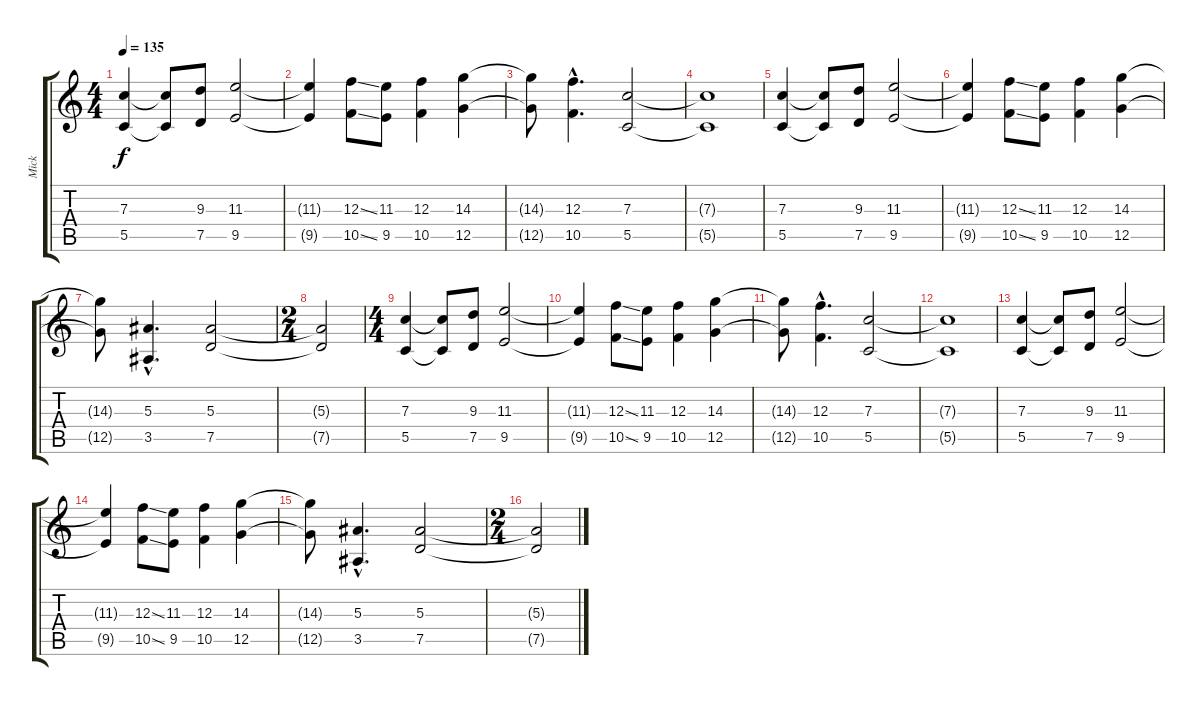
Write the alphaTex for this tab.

\track ("Mick" "Mick") {instrument distortionguitar}
\staff {score tabs}
\tuning (D4 A3 F3 C3 G2 C2) {hide}
\ts (4 4)
\tempo 135
\clef g2
\ks c
(7.3 5.5).4{dy f} (7.3{t} 5.5{t}).8 (9.3 7.5).8 (11.3 9.5).2 |
(11.3{t} 9.5{t}).4 (12.3{ss} 10.5{ss}).8 (11.3 9.5).8 (12.3 10.5).4 (14.3 12.5).4 |
(14.3{t} 12.5{t}).8 (12.3{hac} 10.5{hac}).4{d} (7.3 5.5).2 |
(7.3{t} 5.5{t}).1 |
(7.3 5.5).4 (7.3{t} 5.5{t}).8 (9.3 7.5).8 (11.3 9.5).2 |
(11.3{t} 9.5{t}).4 (12.3{ss} 10.5{ss}).8 (11.3 9.5).8 (12.3 10.5).4 (14.3 12.5).4 |
(14.3{t} 12.5{t}).8 (5.3{hac} 3.5{hac}).4{d} (5.3 7.5).2 |
\ts (2 4)
(5.3{t} 7.5{t}).2 |
\ts (4 4)
(7.3 5.5).4 (7.3{t} 5.5{t}).8 (9.3 7.5).8 (11.3 9.5).2 |
(11.3{t} 9.5{t}).4 (12.3{ss} 10.5{ss}).8 (11.3 9.5).8 (12.3 10.5).4 (14.3 12.5).4 |
(14.3{t} 12.5{t}).8 (12.3{hac} 10.5{hac}).4{d} (7.3 5.5).2 |
(7.3{t} 5.5{t}).1 |
(7.3 5.5).4 (7.3{t} 5.5{t}).8 (9.3 7.5).8 (11.3 9.5).2 |
(11.3{t} 9.5{t}).4 (12.3{ss} 10.5{ss}).8 (11.3 9.5).8 (12.3 10.5).4 (14.3 12.5).4 |
(14.3{t} 12.5{t}).8 (5.3{hac} 3.5{hac}).4{d} (5.3 7.5).2 |
\ts (2 4)
(5.3{t} 7.5{t}).2
